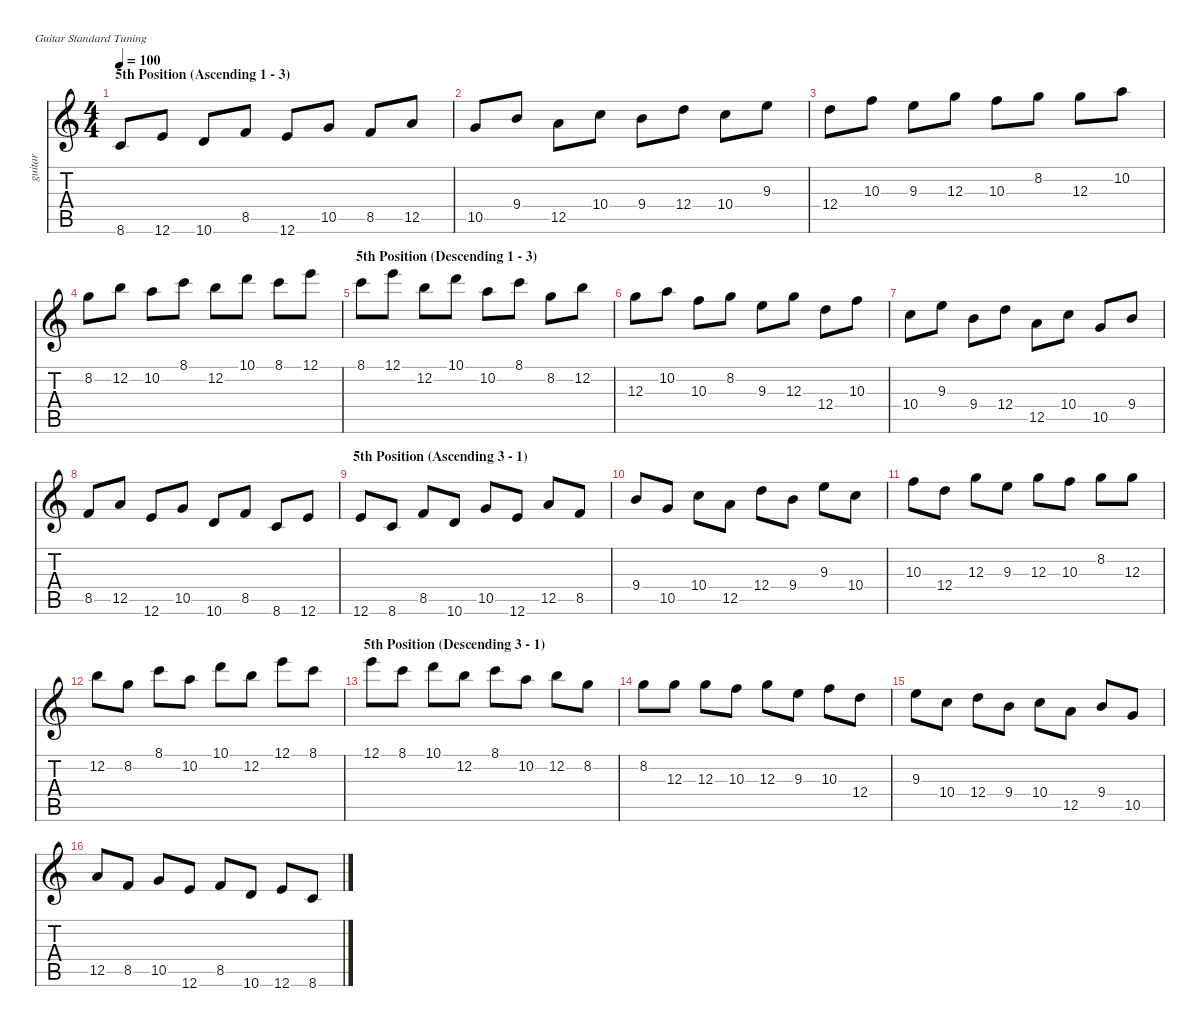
\defaultSystemsLayout 4
\hideDynamics
\bracketExtendMode nobrackets
\otherSystemsTrackNameOrientation horizontal
\track ("Clean Guitar" "guitar") {instrument electricguitarclean}
\staff {score tabs}
\tuning (E4 B3 G3 D3 A2 E2)
\ts (4 4)
\section ("" "5th Position (Ascending 1 - 3)")
\tempo 100
\clef g2
\ks c
8.6.8{dy mf beam Up} 12.6.8{beam Up} 10.6.8{beam Up} 8.5.8{beam Up} 12.6.8{beam Up} 10.5.8{beam Up} 8.5.8{beam Up} 12.5.8{beam Up} |
10.5.8{beam Up} 9.4.8{beam Up} 12.5.8{beam Down} 10.4.8{beam Down} 9.4.8{beam Down} 12.4.8{beam Down} 10.4.8{beam Down} 9.3.8{beam Down} |
12.4.8{beam Down} 10.3.8{beam Down} 9.3.8{beam Down} 12.3.8{beam Down} 10.3.8{beam Down} 8.2.8{beam Down} 12.3.8{beam Down} 10.2.8{beam Down} |
8.2.8{beam Down} 12.2.8{beam Down} 10.2.8{beam Down} 8.1.8{beam Down} 12.2.8{beam Down} 10.1.8{beam Down} 8.1.8{beam Down} 12.1.8{beam Down} |
\section ("" "5th Position (Descending 1 - 3)")
8.1.8{beam Down} 12.1.8{beam Down} 12.2.8{beam Down} 10.1.8{beam Down} 10.2.8{beam Down} 8.1.8{beam Down} 8.2.8{beam Down} 12.2.8{beam Down} |
12.3.8{beam Down} 10.2.8{beam Down} 10.3.8{beam Down} 8.2.8{beam Down} 9.3.8{beam Down} 12.3.8{beam Down} 12.4.8{beam Down} 10.3.8{beam Down} |
10.4.8{beam Down} 9.3.8{beam Down} 9.4.8{beam Down} 12.4.8{beam Down} 12.5.8{beam Down} 10.4.8{beam Down} 10.5.8{beam Up} 9.4.8{beam Up} |
8.5.8{beam Up} 12.5.8{beam Up} 12.6.8{beam Up} 10.5.8{beam Up} 10.6.8{beam Up} 8.5.8{beam Up} 8.6.8{beam Up} 12.6.8{beam Up} |
\section ("" "5th Position (Ascending 3 - 1)")
12.6.8{beam Up} 8.6.8{beam Up} 8.5.8{beam Up} 10.6.8{beam Up} 10.5.8{beam Up} 12.6.8{beam Up} 12.5.8{beam Up} 8.5.8{beam Up} |
9.4.8{beam Up} 10.5.8{beam Up} 10.4.8{beam Down} 12.5.8{beam Down} 12.4.8{beam Down} 9.4.8{beam Down} 9.3.8{beam Down} 10.4.8{beam Down} |
10.3.8{beam Down} 12.4.8{beam Down} 12.3.8{beam Down} 9.3.8{beam Down} 12.3.8{beam Down} 10.3.8{beam Down} 8.2.8{beam Down} 12.3.8{beam Down} |
12.2.8{beam Down} 8.2.8{beam Down} 8.1.8{beam Down} 10.2.8{beam Down} 10.1.8{beam Down} 12.2.8{beam Down} 12.1.8{beam Down} 8.1.8{beam Down} |
\section ("" "5th Position (Descending 3 - 1)")
12.1.8{beam Down} 8.1.8{beam Down} 10.1.8{beam Down} 12.2.8{beam Down} 8.1.8{beam Down} 10.2.8{beam Down} 12.2.8{beam Down} 8.2.8{beam Down} |
8.2.8{beam Down} 12.3.8{beam Down} 12.3.8{beam Down} 10.3.8{beam Down} 12.3.8{beam Down} 9.3.8{beam Down} 10.3.8{beam Down} 12.4.8{beam Down} |
9.3.8{beam Down} 10.4.8{beam Down} 12.4.8{beam Down} 9.4.8{beam Down} 10.4.8{beam Down} 12.5.8{beam Down} 9.4.8{beam Up} 10.5.8{beam Up} |
12.5.8{beam Up} 8.5.8{beam Up} 10.5.8{beam Up} 12.6.8{beam Up} 8.5.8{beam Up} 10.6.8{beam Up} 12.6.8{beam Up} 8.6.8{beam Up}
